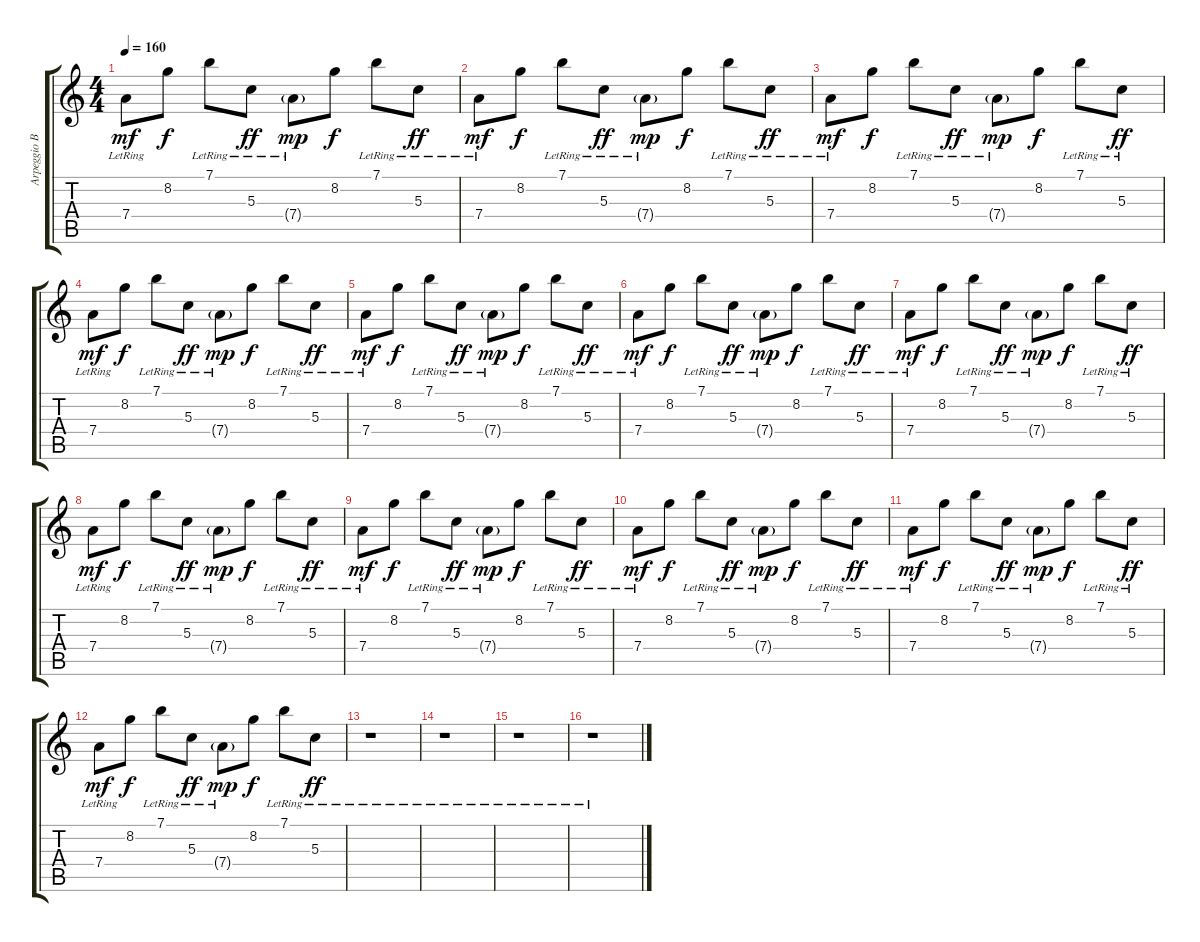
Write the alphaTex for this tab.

\track ("Arpeggio BG" "Arpeggio B") {instrument electricguitarclean}
\staff {score tabs}
\tuning (E4 B3 G3 D3 A2 E2) {hide}
\ts (4 4)
\tempo 160
\clef g2
\ks c
7.4{lr}.8{dy mf} 8.2.8{dy f} 7.1{lr}.8 5.3{lr}.8{dy ff} 7.4{g lr}.8{dy mp} 8.2.8{dy f} 7.1{lr}.8 5.3{lr}.8{dy ff} |
7.4{lr}.8{dy mf} 8.2.8{dy f} 7.1{lr}.8 5.3{lr}.8{dy ff} 7.4{g lr}.8{dy mp} 8.2.8{dy f} 7.1{lr}.8 5.3{lr}.8{dy ff} |
7.4{lr}.8{dy mf} 8.2.8{dy f} 7.1{lr}.8 5.3{lr}.8{dy ff} 7.4{g lr}.8{dy mp} 8.2.8{dy f} 7.1{lr}.8 5.3{lr}.8{dy ff} |
7.4{lr}.8{dy mf} 8.2.8{dy f} 7.1{lr}.8 5.3{lr}.8{dy ff} 7.4{g lr}.8{dy mp} 8.2.8{dy f} 7.1{lr}.8 5.3{lr}.8{dy ff} |
7.4{lr}.8{dy mf} 8.2.8{dy f} 7.1{lr}.8 5.3{lr}.8{dy ff} 7.4{g lr}.8{dy mp} 8.2.8{dy f} 7.1{lr}.8 5.3{lr}.8{dy ff} |
7.4{lr}.8{dy mf} 8.2.8{dy f} 7.1{lr}.8 5.3{lr}.8{dy ff} 7.4{g lr}.8{dy mp} 8.2.8{dy f} 7.1{lr}.8 5.3{lr}.8{dy ff} |
7.4{lr}.8{dy mf} 8.2.8{dy f} 7.1{lr}.8 5.3{lr}.8{dy ff} 7.4{g lr}.8{dy mp} 8.2.8{dy f} 7.1{lr}.8 5.3{lr}.8{dy ff} |
7.4{lr}.8{dy mf} 8.2.8{dy f} 7.1{lr}.8 5.3{lr}.8{dy ff} 7.4{g lr}.8{dy mp} 8.2.8{dy f} 7.1{lr}.8 5.3{lr}.8{dy ff} |
7.4{lr}.8{dy mf} 8.2.8{dy f} 7.1{lr}.8 5.3{lr}.8{dy ff} 7.4{g lr}.8{dy mp} 8.2.8{dy f} 7.1{lr}.8 5.3{lr}.8{dy ff} |
7.4{lr}.8{dy mf} 8.2.8{dy f} 7.1{lr}.8 5.3{lr}.8{dy ff} 7.4{g lr}.8{dy mp} 8.2.8{dy f} 7.1{lr}.8 5.3{lr}.8{dy ff} |
7.4{lr}.8{dy mf} 8.2.8{dy f} 7.1{lr}.8 5.3{lr}.8{dy ff} 7.4{g lr}.8{dy mp} 8.2.8{dy f} 7.1{lr}.8 5.3{lr}.8{dy ff} |
7.4{lr}.8{dy mf} 8.2.8{dy f} 7.1{lr}.8 5.3{lr}.8{dy ff} 7.4{g lr}.8{dy mp} 8.2.8{dy f} 7.1{lr}.8 5.3{lr}.8{dy ff} |
r.1 |
r.1 |
r.1 |
r.1
